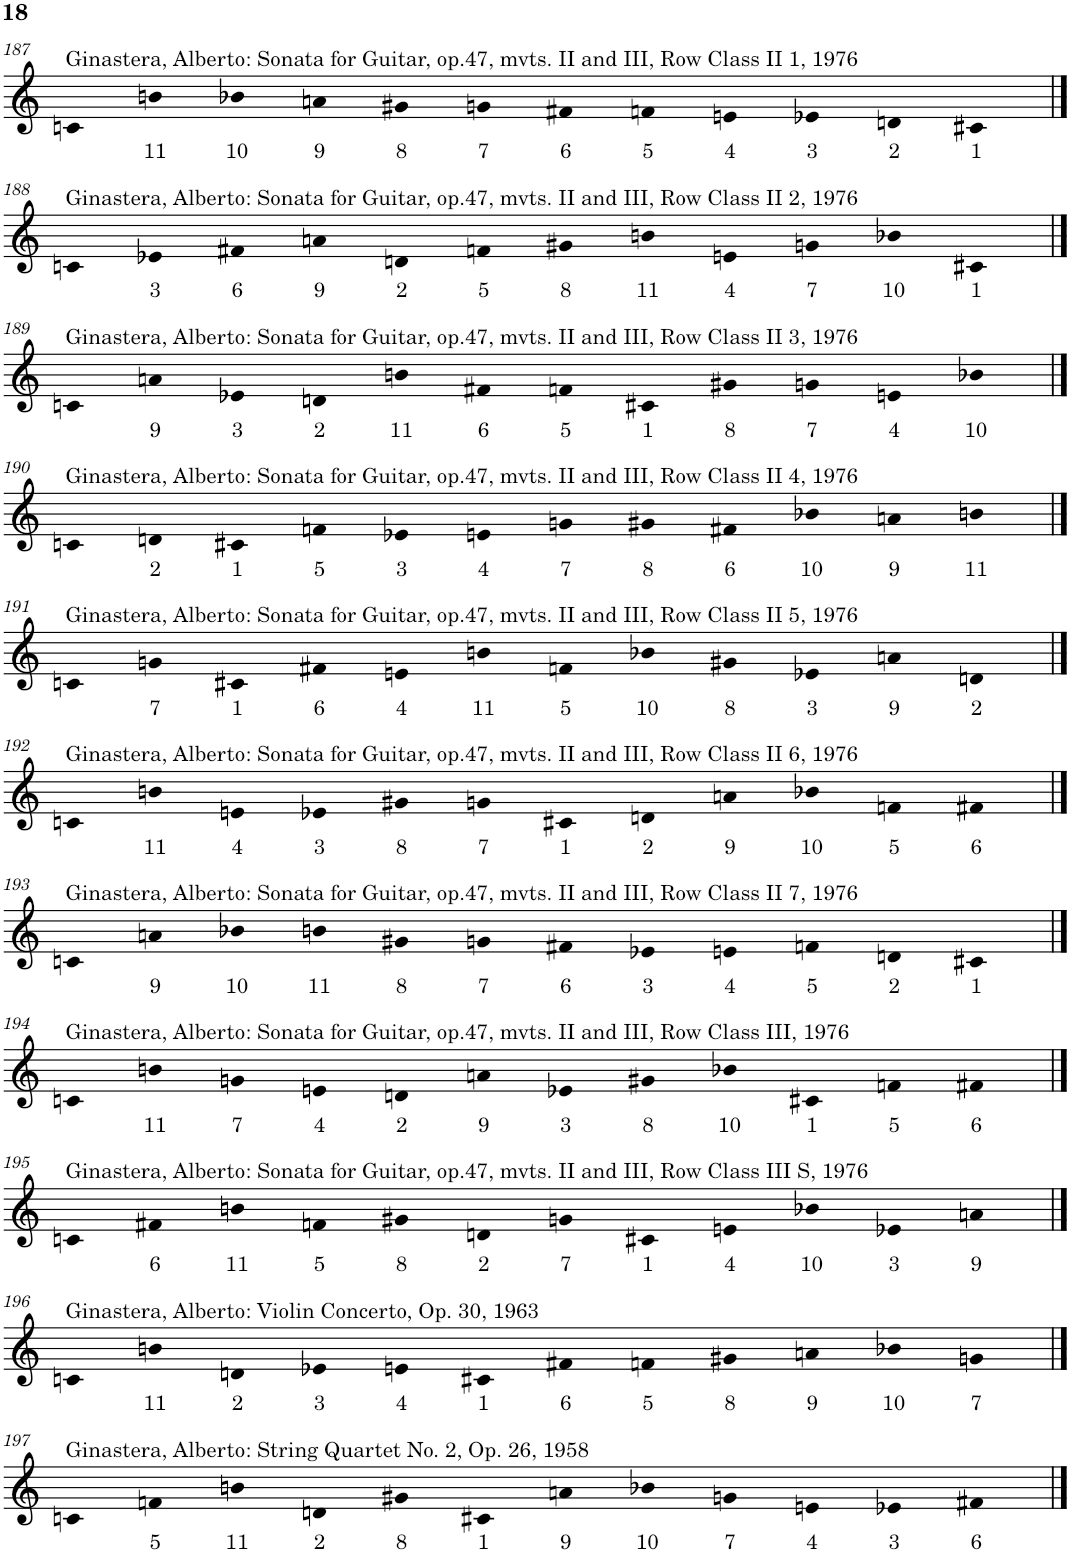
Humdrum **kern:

**kern	**text
*part1	*part1
*staff1	*staff1
*I"Piano	*
*I'Pno	*
!!LO:PB:g=z
*clefG2	*
*k[]	*
*M12/4	*
=187	=187
!LO:TX:a:t=Ginastera, Alberto&colon; Sonata for Guitar, op.47, mvts. II and III, Row Class II 1, 1976	!
4cn	.
!	!LO:LY:b
4bn	11
!	!LO:LY:b
4b-X	10
!	!LO:LY:b
4an	9
!	!LO:LY:b
4g#X	8
!	!LO:LY:b
4gn	7
!	!LO:LY:b
4f#X	6
!	!LO:LY:b
4fn	5
!	!LO:LY:b
4en	4
!	!LO:LY:b
4e-X	3
!	!LO:LY:b
4dn	2
!	!LO:LY:b
4c#X	1
!!LO:LB:g=z
==188	==188
!LO:TX:a:t=Ginastera, Alberto&colon; Sonata for Guitar, op.47, mvts. II and III, Row Class II 2, 1976	!
4cn	.
!	!LO:LY:b
4e-X	3
!	!LO:LY:b
4f#X	6
!	!LO:LY:b
4an	9
!	!LO:LY:b
4dn	2
!	!LO:LY:b
4fn	5
!	!LO:LY:b
4g#X	8
!	!LO:LY:b
4bn	11
!	!LO:LY:b
4en	4
!	!LO:LY:b
4gn	7
!	!LO:LY:b
4b-X	10
!	!LO:LY:b
4c#X	1
!!LO:LB:g=z
==189	==189
!LO:TX:a:t=Ginastera, Alberto&colon; Sonata for Guitar, op.47, mvts. II and III, Row Class II 3, 1976	!
4cn	.
!	!LO:LY:b
4an	9
!	!LO:LY:b
4e-X	3
!	!LO:LY:b
4dn	2
!	!LO:LY:b
4bn	11
!	!LO:LY:b
4f#X	6
!	!LO:LY:b
4fn	5
!	!LO:LY:b
4c#X	1
!	!LO:LY:b
4g#X	8
!	!LO:LY:b
4gn	7
!	!LO:LY:b
4en	4
!	!LO:LY:b
4b-X	10
!!LO:LB:g=z
==190	==190
!LO:TX:a:t=Ginastera, Alberto&colon; Sonata for Guitar, op.47, mvts. II and III, Row Class II 4, 1976	!
4cn	.
!	!LO:LY:b
4dn	2
!	!LO:LY:b
4c#X	1
!	!LO:LY:b
4fn	5
!	!LO:LY:b
4e-X	3
!	!LO:LY:b
4en	4
!	!LO:LY:b
4gn	7
!	!LO:LY:b
4g#X	8
!	!LO:LY:b
4f#X	6
!	!LO:LY:b
4b-X	10
!	!LO:LY:b
4an	9
!	!LO:LY:b
4bn	11
!!LO:LB:g=z
==191	==191
!LO:TX:a:t=Ginastera, Alberto&colon; Sonata for Guitar, op.47, mvts. II and III, Row Class II 5, 1976	!
4cn	.
!	!LO:LY:b
4gn	7
!	!LO:LY:b
4c#X	1
!	!LO:LY:b
4f#X	6
!	!LO:LY:b
4en	4
!	!LO:LY:b
4bn	11
!	!LO:LY:b
4fn	5
!	!LO:LY:b
4b-X	10
!	!LO:LY:b
4g#X	8
!	!LO:LY:b
4e-X	3
!	!LO:LY:b
4an	9
!	!LO:LY:b
4dn	2
!!LO:LB:g=z
==192	==192
!LO:TX:a:t=Ginastera, Alberto&colon; Sonata for Guitar, op.47, mvts. II and III, Row Class II 6, 1976	!
4cn	.
!	!LO:LY:b
4bn	11
!	!LO:LY:b
4en	4
!	!LO:LY:b
4e-X	3
!	!LO:LY:b
4g#X	8
!	!LO:LY:b
4gn	7
!	!LO:LY:b
4c#X	1
!	!LO:LY:b
4dn	2
!	!LO:LY:b
4an	9
!	!LO:LY:b
4b-X	10
!	!LO:LY:b
4fn	5
!	!LO:LY:b
4f#X	6
!!LO:LB:g=z
==193	==193
!LO:TX:a:t=Ginastera, Alberto&colon; Sonata for Guitar, op.47, mvts. II and III, Row Class II 7, 1976	!
4cn	.
!	!LO:LY:b
4an	9
!	!LO:LY:b
4b-X	10
!	!LO:LY:b
4bn	11
!	!LO:LY:b
4g#X	8
!	!LO:LY:b
4gn	7
!	!LO:LY:b
4f#X	6
!	!LO:LY:b
4e-X	3
!	!LO:LY:b
4en	4
!	!LO:LY:b
4fn	5
!	!LO:LY:b
4dn	2
!	!LO:LY:b
4c#X	1
!!LO:LB:g=z
==194	==194
!LO:TX:a:t=Ginastera, Alberto&colon; Sonata for Guitar, op.47, mvts. II and III, Row Class III, 1976	!
4cn	.
!	!LO:LY:b
4bn	11
!	!LO:LY:b
4gn	7
!	!LO:LY:b
4en	4
!	!LO:LY:b
4dn	2
!	!LO:LY:b
4an	9
!	!LO:LY:b
4e-X	3
!	!LO:LY:b
4g#X	8
!	!LO:LY:b
4b-X	10
!	!LO:LY:b
4c#X	1
!	!LO:LY:b
4fn	5
!	!LO:LY:b
4f#X	6
!!LO:LB:g=z
==195	==195
!LO:TX:a:t=Ginastera, Alberto&colon; Sonata for Guitar, op.47, mvts. II and III, Row Class III S, 1976	!
4cn	.
!	!LO:LY:b
4f#X	6
!	!LO:LY:b
4bn	11
!	!LO:LY:b
4fn	5
!	!LO:LY:b
4g#X	8
!	!LO:LY:b
4dn	2
!	!LO:LY:b
4gn	7
!	!LO:LY:b
4c#X	1
!	!LO:LY:b
4en	4
!	!LO:LY:b
4b-X	10
!	!LO:LY:b
4e-X	3
!	!LO:LY:b
4an	9
!!LO:LB:g=z
==196	==196
!LO:TX:a:t=Ginastera, Alberto&colon; Violin Concerto, Op. 30, 1963	!
4cn	.
!	!LO:LY:b
4bn	11
!	!LO:LY:b
4dn	2
!	!LO:LY:b
4e-X	3
!	!LO:LY:b
4en	4
!	!LO:LY:b
4c#X	1
!	!LO:LY:b
4f#X	6
!	!LO:LY:b
4fn	5
!	!LO:LY:b
4g#X	8
!	!LO:LY:b
4an	9
!	!LO:LY:b
4b-X	10
!	!LO:LY:b
4gn	7
!!LO:LB:g=z
==197	==197
!LO:TX:a:t=Ginastera, Alberto&colon; String Quartet No. 2, Op. 26, 1958	!
4cn	.
!	!LO:LY:b
4fn	5
!	!LO:LY:b
4bn	11
!	!LO:LY:b
4dn	2
!	!LO:LY:b
4g#X	8
!	!LO:LY:b
4c#X	1
!	!LO:LY:b
4an	9
!	!LO:LY:b
4b-X	10
!	!LO:LY:b
4gn	7
!	!LO:LY:b
4en	4
!	!LO:LY:b
4e-X	3
!	!LO:LY:b
4f#X	6
==	==
*-	*-
